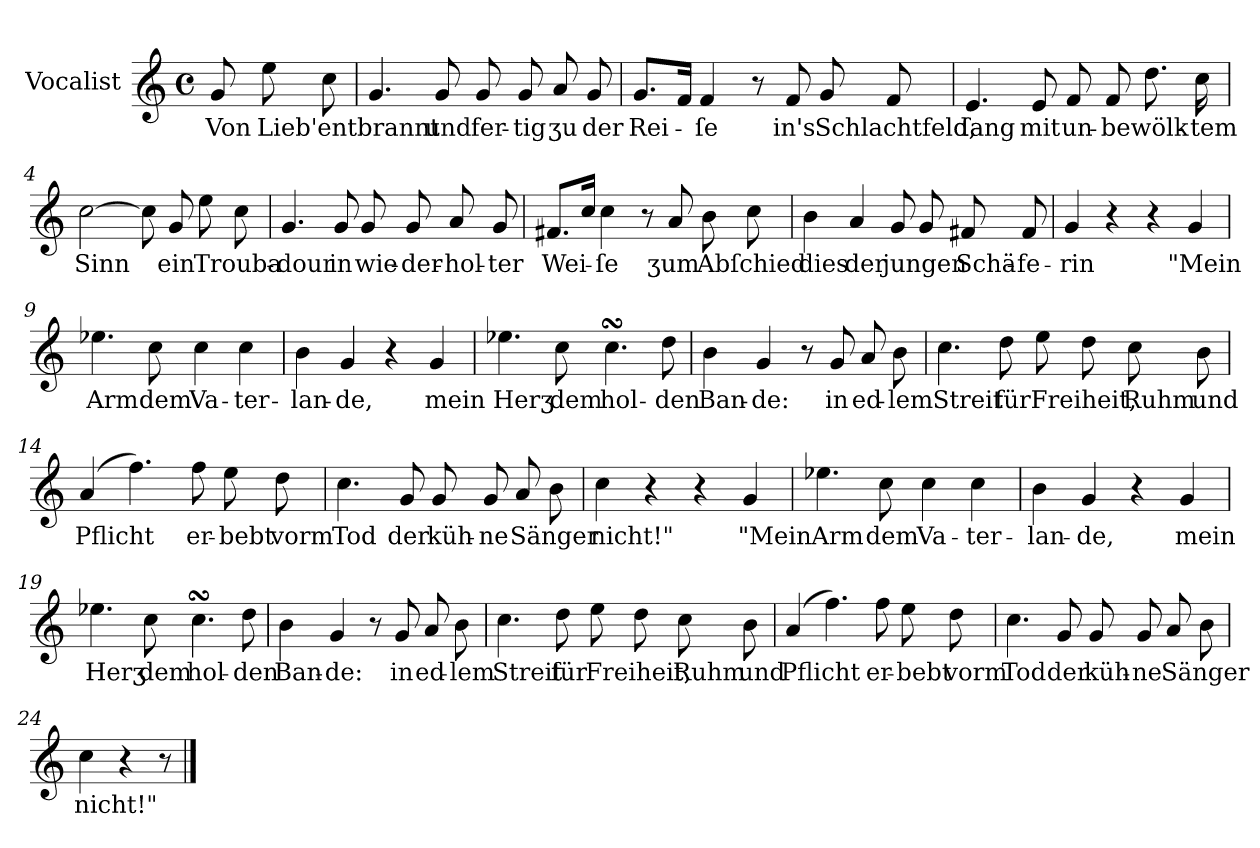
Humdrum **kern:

**kern	**text
*part1	*part1
*staff1	*staff1
*I"Vocalist	*
*clefG2	*
*k[]	*
*C:	*
*M4/4	*
*met(c)	*
=1	=1
8g	Von
8ee	Lieb'
8cc	entbrannt
=1	=1
4.g	.
8g	und
8g	fer-
8g	-tig
8a	ʒu
8g	der
=2	=2
8.gL	Rei-
16fJk	.
4f	-ſe
8r	.
8f	in's
8g	Schlachtfeld,
8f	.
=3	=3
4.e	ſang
8e	mit
8f	un-
8f	-bewölk-
8.dd	.
16cc	-tem
=4	=4
[2cc	Sinn
8cc]	.
8g	ein
8ee	Trouba-
8cc	.
=5	=5
4.g	-dour
8g	in
8g	wie-
8g	-der-
8a	-hol-
8g	-ter
=6	=6
8.f#XL	Wei-
16ccJk	.
4cc	-ſe
8r	.
8a	ʒum
8b	Abſchied
8cc	.
=7	=7
4b	dies
4a	der
8g	jungen
8g	.
8f#X	Schä-
8f#	-fe-
=8	=8
4g	-rin
4r	.
4r	.
4g	"Mein
=9	=9
4.ee-X	Arm
8cc	dem
4cc	Va-
4cc	-ter-
=10	=10
4b	-lan-
4g	-de,
4r	.
4g	mein
=11	=11
4.ee-X	Herʒ
8cc	dem
4.ccsSSs	hol-
8dd	-den
=12	=12
4b	Ban-
4g	-de:
8r	.
8g	in
8a	ed-
8b	-lem
=13	=13
4.cc	Streit
8dd	für
8ee	Freiheit,
8dd	.
8cc	Ruhm
8b	und
=14	=14
(4a	Pflicht
4.ff)	.
8ff	er-
8ee	-bebt
8dd	vorm
=15	=15
4.cc	Tod
8g	der
8g	küh-
8g	-ne
8a	Sänger
8b	.
=16	=16
4cc	nicht!"
4r	.
4r	.
4g	"Mein
=17	=17
4.ee-X	Arm
8cc	dem
4cc	Va-
4cc	-ter-
=18	=18
4b	-lan-
4g	-de,
4r	.
4g	mein
=19	=19
4.ee-X	Herʒ
8cc	dem
4.ccsSSs	hol-
8dd	-den
=20	=20
4b	Ban-
4g	-de:
8r	.
8g	in
8a	ed-
8b	-lem
=21	=21
4.cc	Streit
8dd	für
8ee	Freiheit,
8dd	.
8cc	Ruhm
8b	und
=22	=22
(4a	Pflicht
4.ff)	.
8ff	er-
8ee	-bebt
8dd	vorm
=23	=23
4.cc	Tod
8g	der
8g	küh-
8g	-ne
8a	Sänger
8b	.
=24	=24
4cc	nicht!"
4r	.
8r	.
==	==
*-	*-
